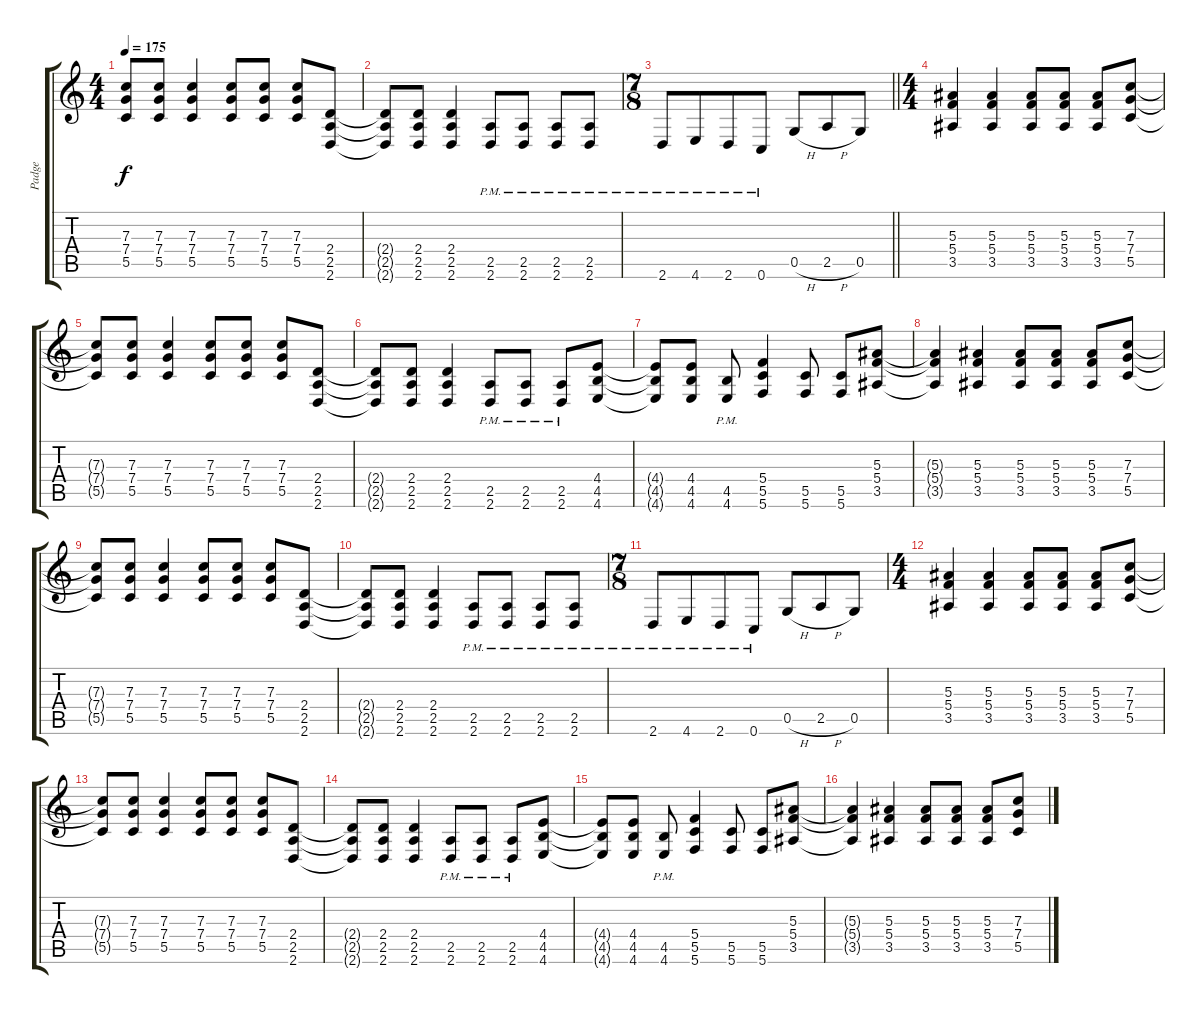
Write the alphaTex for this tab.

\track ("Padge" "Padge") {instrument overdrivenguitar}
\staff {score tabs}
\tuning (D4 A3 F3 C3 G2 C2) {hide}
\ts (4 4)
\tempo 175
\clef g2
\ks c
(7.3{t} 7.4{t} 5.5{t}).8{dy f} (7.3 7.4 5.5).8 (7.3 7.4 5.5).4 (7.3 7.4 5.5).8 (7.3 7.4 5.5).8 (7.3 7.4 5.5).8 (2.4 2.5 2.6).8 |
(2.4{t} 2.5{t} 2.6{t}).8 (2.4 2.5 2.6).8 (2.4 2.5 2.6).4 (2.5{pm} 2.6{pm}).8 (2.5{pm} 2.6{pm}).8 (2.5{pm} 2.6{pm}).8 (2.5{pm} 2.6{pm}).8 |
\ts (7 8)
\barLineRight lightlight
2.6{pm}.8 4.6{pm}.8 2.6{pm}.8 0.6{pm}.8 0.5{h}.8 2.5{h}.8 0.5.8 |
\ts (4 4)
(5.3 5.4 3.5).4 (5.3 5.4 3.5).4 (5.3 5.4 3.5).8 (5.3 5.4 3.5).8 (5.3 5.4 3.5).8 (7.3 7.4 5.5).8 |
(7.3{t} 7.4{t} 5.5{t}).8 (7.3 7.4 5.5).8 (7.3 7.4 5.5).4 (7.3 7.4 5.5).8 (7.3 7.4 5.5).8 (7.3 7.4 5.5).8 (2.4 2.5 2.6).8 |
(2.4{t} 2.5{t} 2.6{t}).8 (2.4 2.5 2.6).8 (2.4 2.5 2.6).4 (2.5{pm} 2.6{pm}).8 (2.5{pm} 2.6{pm}).8 (2.5{pm} 2.6{pm}).8 (4.4 4.5 4.6).8 |
(4.4{t} 4.5{t} 4.6{t}).8 (4.4 4.5 4.6).8 (4.5{pm} 4.6{pm}).8 (5.4 5.5 5.6).4 (5.5 5.6).8 (5.5 5.6).8 (5.3 5.4 3.5).8 |
(5.3{t} 5.4{t} 3.5{t}).4 (5.3 5.4 3.5).4 (5.3 5.4 3.5).8 (5.3 5.4 3.5).8 (5.3 5.4 3.5).8 (7.3 7.4 5.5).8 |
(7.3{t} 7.4{t} 5.5{t}).8 (7.3 7.4 5.5).8 (7.3 7.4 5.5).4 (7.3 7.4 5.5).8 (7.3 7.4 5.5).8 (7.3 7.4 5.5).8 (2.4 2.5 2.6).8 |
(2.4{t} 2.5{t} 2.6{t}).8 (2.4 2.5 2.6).8 (2.4 2.5 2.6).4 (2.5{pm} 2.6{pm}).8 (2.5{pm} 2.6{pm}).8 (2.5{pm} 2.6{pm}).8 (2.5{pm} 2.6{pm}).8 |
\ts (7 8)
2.6{pm}.8 4.6{pm}.8 2.6{pm}.8 0.6{pm}.8 0.5{h}.8 2.5{h}.8 0.5.8 |
\ts (4 4)
(5.3 5.4 3.5).4 (5.3 5.4 3.5).4 (5.3 5.4 3.5).8 (5.3 5.4 3.5).8 (5.3 5.4 3.5).8 (7.3 7.4 5.5).8 |
(7.3{t} 7.4{t} 5.5{t}).8 (7.3 7.4 5.5).8 (7.3 7.4 5.5).4 (7.3 7.4 5.5).8 (7.3 7.4 5.5).8 (7.3 7.4 5.5).8 (2.4 2.5 2.6).8 |
(2.4{t} 2.5{t} 2.6{t}).8 (2.4 2.5 2.6).8 (2.4 2.5 2.6).4 (2.5{pm} 2.6{pm}).8 (2.5{pm} 2.6{pm}).8 (2.5{pm} 2.6{pm}).8 (4.4 4.5 4.6).8 |
(4.4{t} 4.5{t} 4.6{t}).8 (4.4 4.5 4.6).8 (4.5{pm} 4.6{pm}).8 (5.4 5.5 5.6).4 (5.5 5.6).8 (5.5 5.6).8 (5.3 5.4 3.5).8 |
(5.3{t} 5.4{t} 3.5{t}).4 (5.3 5.4 3.5).4 (5.3 5.4 3.5).8 (5.3 5.4 3.5).8 (5.3 5.4 3.5).8 (7.3 7.4 5.5).8
